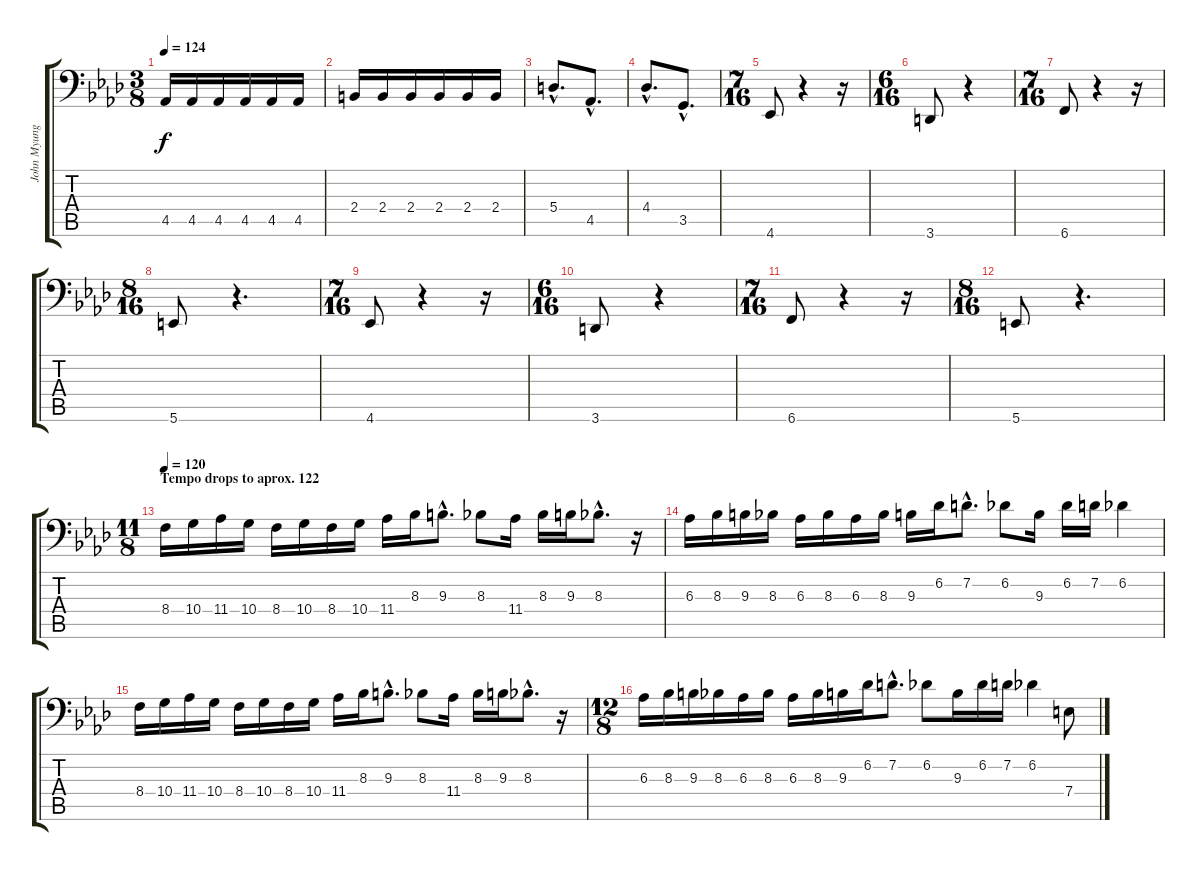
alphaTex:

\track ("John Myung - Bass" "John Myung") {instrument electricbassfinger}
\staff {score tabs}
\tuning (C3 G2 D2 A1 E1 B0) {hide}
\ts (3 8)
\tempo 124
\clef f4
\ks ab
4.5.16{dy f} 4.5.16 4.5.16 4.5.16 4.5.16 4.5.16 |
2.4.16 2.4.16 2.4.16 2.4.16 2.4.16 2.4.16 |
5.4{hac}.8{d} 4.5{hac}.8{d} |
4.4{hac}.8{d} 3.5{hac}.8{d} |
\ts (7 16)
4.6.8 r.4 r.16 |
\ts (6 16)
3.6.8 r.4 |
\ts (7 16)
6.6.8 r.4 r.16 |
\ts (8 16)
5.6.8 r.4{d} |
\ts (7 16)
4.6.8 r.4 r.16 |
\ts (6 16)
3.6.8 r.4 |
\ts (7 16)
6.6.8 r.4 r.16 |
\ts (8 16)
5.6.8 r.4{d} |
\ts (11 8)
\section ("" "Tempo drops to aprox. 122")
\tempo 122
\tempo 120
8.4.16{volume 16} 10.4.16 11.4.16 10.4.16 8.4.16 10.4.16 8.4.16 10.4.16 11.4.16 8.3.16 9.3{hac}.8{d} 8.3.8 11.4.16 8.3.16 9.3.16 8.3{hac}.8{d} r.16 |
6.3.16 8.3.16 9.3.16 8.3.16 6.3.16 8.3.16 6.3.16 8.3.16 9.3.16 6.2.16 7.2{hac}.8{d} 6.2.8 9.3.16 6.2.16 7.2.16 6.2.4 |
8.4.16 10.4.16 11.4.16 10.4.16 8.4.16 10.4.16 8.4.16 10.4.16 11.4.16 8.3.16 9.3{hac}.8{d} 8.3.8 11.4.16 8.3.16 9.3.16 8.3{hac}.8{d} r.16 |
\ts (12 8)
6.3.16 8.3.16 9.3.16 8.3.16 6.3.16 8.3.16 6.3.16 8.3.16 9.3.16 6.2.16 7.2{hac}.8{d} 6.2.8 9.3.16 6.2.16 7.2.16 6.2.4 7.4.8
